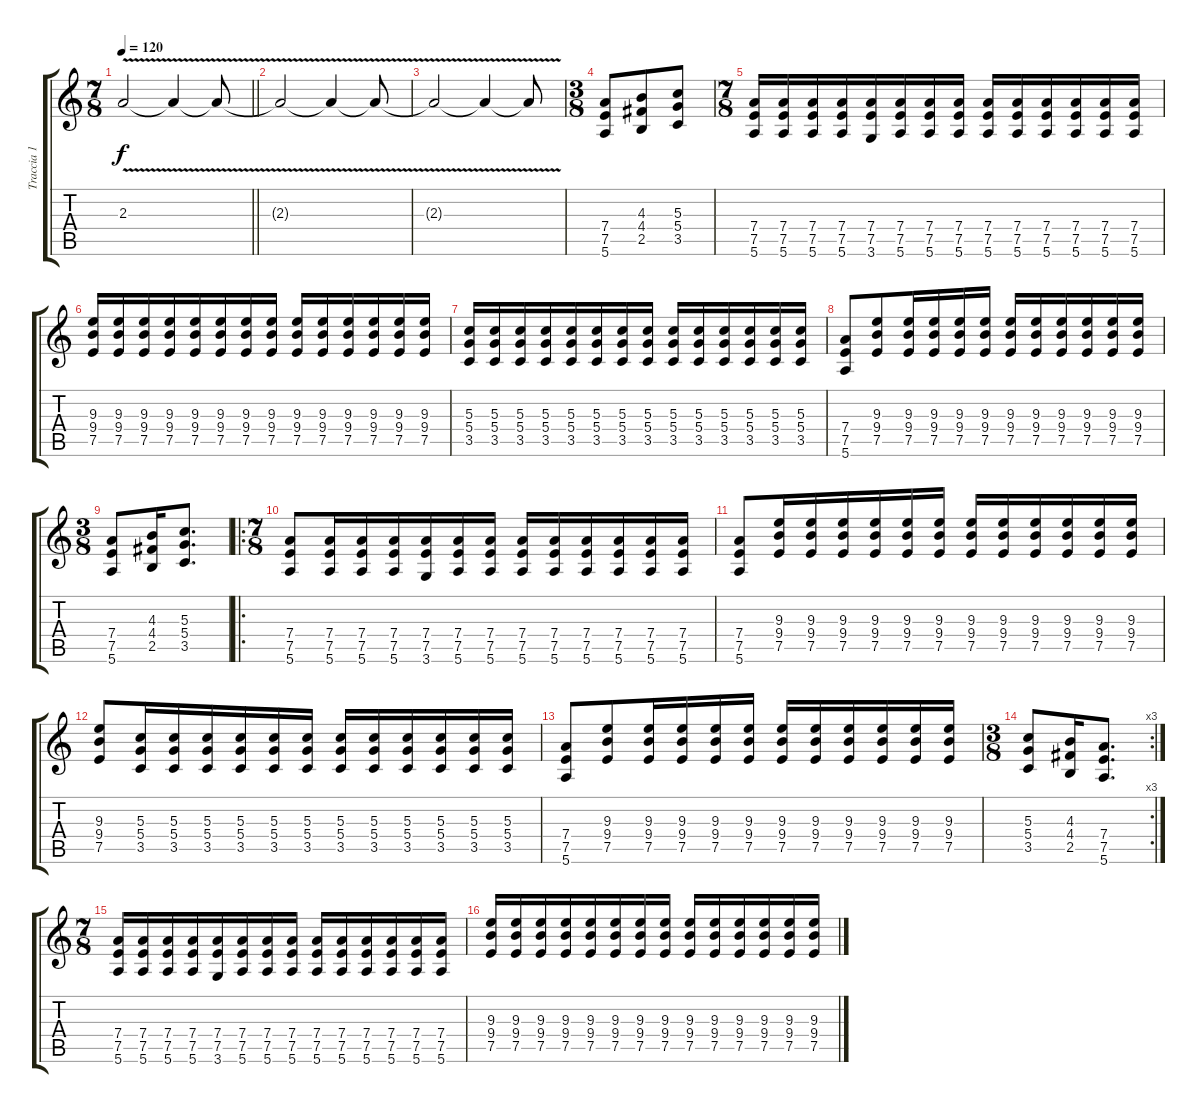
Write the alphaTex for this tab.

\track ("Traccia 1" "Traccia 1") {instrument distortionguitar}
\staff {score tabs}
\tuning (E4 B3 G3 D3 A2 E2) {hide}
\ts (7 8)
\tempo 120
\clef g2
\barLineRight lightlight
\ks c
2.3{v t}.2{dy f} 2.3{v t}.4 2.3{v t}.8 |
2.3{v t}.2 2.3{v t}.4 2.3{v t}.8 |
2.3{v t}.2 2.3{v t}.4 2.3{v t}.8 |
\ts (3 8)
(7.4 7.5 5.6).8 (4.3 4.4 2.5).8 (5.3 5.4 3.5).8 |
\ts (7 8)
(7.4 7.5 5.6).16 (7.4 7.5 5.6).16 (7.4 7.5 5.6).16 (7.4 7.5 5.6).16 (7.4 7.5 3.6).16 (7.4 7.5 5.6).16 (7.4 7.5 5.6).16 (7.4 7.5 5.6).16 (7.4 7.5 5.6).16 (7.4 7.5 5.6).16 (7.4 7.5 5.6).16 (7.4 7.5 5.6).16 (7.4 7.5 5.6).16 (7.4 7.5 5.6).16 |
(9.3 9.4 7.5).16 (9.3 9.4 7.5).16 (9.3 9.4 7.5).16 (9.3 9.4 7.5).16 (9.3 9.4 7.5).16 (9.3 9.4 7.5).16 (9.3 9.4 7.5).16 (9.3 9.4 7.5).16 (9.3 9.4 7.5).16 (9.3 9.4 7.5).16 (9.3 9.4 7.5).16 (9.3 9.4 7.5).16 (9.3 9.4 7.5).16 (9.3 9.4 7.5).16 |
(5.3 5.4 3.5).16 (5.3 5.4 3.5).16 (5.3 5.4 3.5).16 (5.3 5.4 3.5).16 (5.3 5.4 3.5).16 (5.3 5.4 3.5).16 (5.3 5.4 3.5).16 (5.3 5.4 3.5).16 (5.3 5.4 3.5).16 (5.3 5.4 3.5).16 (5.3 5.4 3.5).16 (5.3 5.4 3.5).16 (5.3 5.4 3.5).16 (5.3 5.4 3.5).16 |
(7.4 7.5 5.6).8 (9.3 9.4 7.5).8 (9.3 9.4 7.5).16 (9.3 9.4 7.5).16 (9.3 9.4 7.5).16 (9.3 9.4 7.5).16 (9.3 9.4 7.5).16 (9.3 9.4 7.5).16 (9.3 9.4 7.5).16 (9.3 9.4 7.5).16 (9.3 9.4 7.5).16 (9.3 9.4 7.5).16 |
\ts (3 8)
(7.4 7.5 5.6).8 (4.3 4.4 2.5).16 (5.3 5.4 3.5).8{d} |
\ro
\ts (7 8)
(7.4 7.5 5.6).8 (7.4 7.5 5.6).16 (7.4 7.5 5.6).16 (7.4 7.5 5.6).16 (7.4 7.5 3.6).16 (7.4 7.5 5.6).16 (7.4 7.5 5.6).16 (7.4 7.5 5.6).16 (7.4 7.5 5.6).16 (7.4 7.5 5.6).16 (7.4 7.5 5.6).16 (7.4 7.5 5.6).16 (7.4 7.5 5.6).16 |
(7.4 7.5 5.6).8 (9.3 9.4 7.5).16 (9.3 9.4 7.5).16 (9.3 9.4 7.5).16 (9.3 9.4 7.5).16 (9.3 9.4 7.5).16 (9.3 9.4 7.5).16 (9.3 9.4 7.5).16 (9.3 9.4 7.5).16 (9.3 9.4 7.5).16 (9.3 9.4 7.5).16 (9.3 9.4 7.5).16 (9.3 9.4 7.5).16 |
(9.3 9.4 7.5).8 (5.3 5.4 3.5).16 (5.3 5.4 3.5).16 (5.3 5.4 3.5).16 (5.3 5.4 3.5).16 (5.3 5.4 3.5).16 (5.3 5.4 3.5).16 (5.3 5.4 3.5).16 (5.3 5.4 3.5).16 (5.3 5.4 3.5).16 (5.3 5.4 3.5).16 (5.3 5.4 3.5).16 (5.3 5.4 3.5).16 |
(7.4 7.5 5.6).8 (9.3 9.4 7.5).8 (9.3 9.4 7.5).16 (9.3 9.4 7.5).16 (9.3 9.4 7.5).16 (9.3 9.4 7.5).16 (9.3 9.4 7.5).16 (9.3 9.4 7.5).16 (9.3 9.4 7.5).16 (9.3 9.4 7.5).16 (9.3 9.4 7.5).16 (9.3 9.4 7.5).16 |
\rc 3
\ts (3 8)
(5.3 5.4 3.5).8 (4.3 4.4 2.5).16 (7.4 7.5 5.6).8{d} |
\ts (7 8)
(7.4 7.5 5.6).16 (7.4 7.5 5.6).16 (7.4 7.5 5.6).16 (7.4 7.5 5.6).16 (7.4 7.5 3.6).16 (7.4 7.5 5.6).16 (7.4 7.5 5.6).16 (7.4 7.5 5.6).16 (7.4 7.5 5.6).16 (7.4 7.5 5.6).16 (7.4 7.5 5.6).16 (7.4 7.5 5.6).16 (7.4 7.5 5.6).16 (7.4 7.5 5.6).16 |
(9.3 9.4 7.5).16 (9.3 9.4 7.5).16 (9.3 9.4 7.5).16 (9.3 9.4 7.5).16 (9.3 9.4 7.5).16 (9.3 9.4 7.5).16 (9.3 9.4 7.5).16 (9.3 9.4 7.5).16 (9.3 9.4 7.5).16 (9.3 9.4 7.5).16 (9.3 9.4 7.5).16 (9.3 9.4 7.5).16 (9.3 9.4 7.5).16 (9.3 9.4 7.5).16
